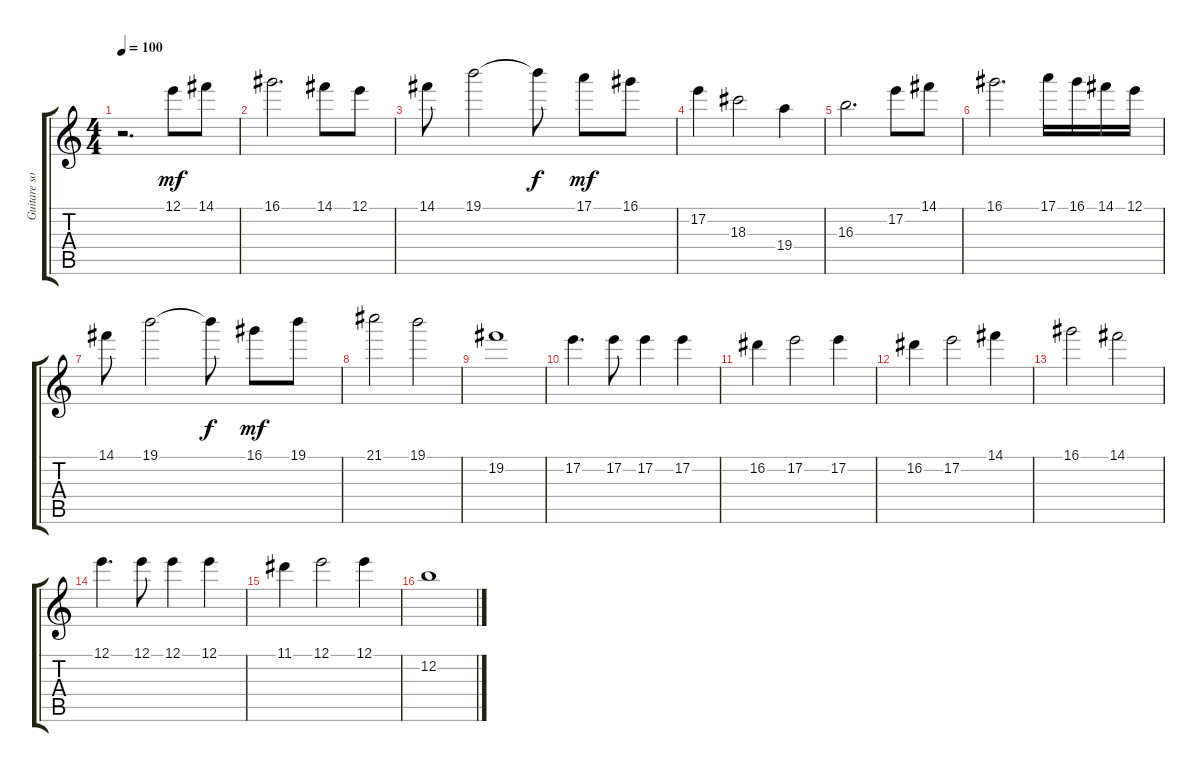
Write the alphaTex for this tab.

\track ("Guitare solo" "Guitare so") {instrument distortionguitar}
\staff {score tabs}
\tuning (E4 B3 G3 D3 A2 E2) {hide}
\ts (4 4)
\tempo 100
\clef g2
\ks c
r.2{d dy mf instrument distortionguitar} 12.1.8 14.1.8 |
16.1.2{d} 14.1.8 12.1.8 |
14.1.8 19.1.2 19.1{t}.8{dy f} 17.1.8{dy mf} 16.1.8 |
17.2.4 18.3.2 19.4.4 |
16.3.2{d} 17.2.8 14.1.8 |
16.1.2{d} 17.1.16 16.1.16 14.1.16 12.1.16 |
14.1.8 19.1.2 19.1{t}.8{dy f} 16.1.8{dy mf} 19.1.8 |
21.1.2 19.1.2 |
19.2.1 |
17.2.4{d} 17.2.8 17.2.4 17.2.4 |
16.2.4 17.2.2 17.2.4 |
16.2.4 17.2.2 14.1.4 |
16.1.2 14.1.2 |
12.1.4{d} 12.1.8 12.1.4 12.1.4 |
11.1.4 12.1.2 12.1.4 |
12.2.1
